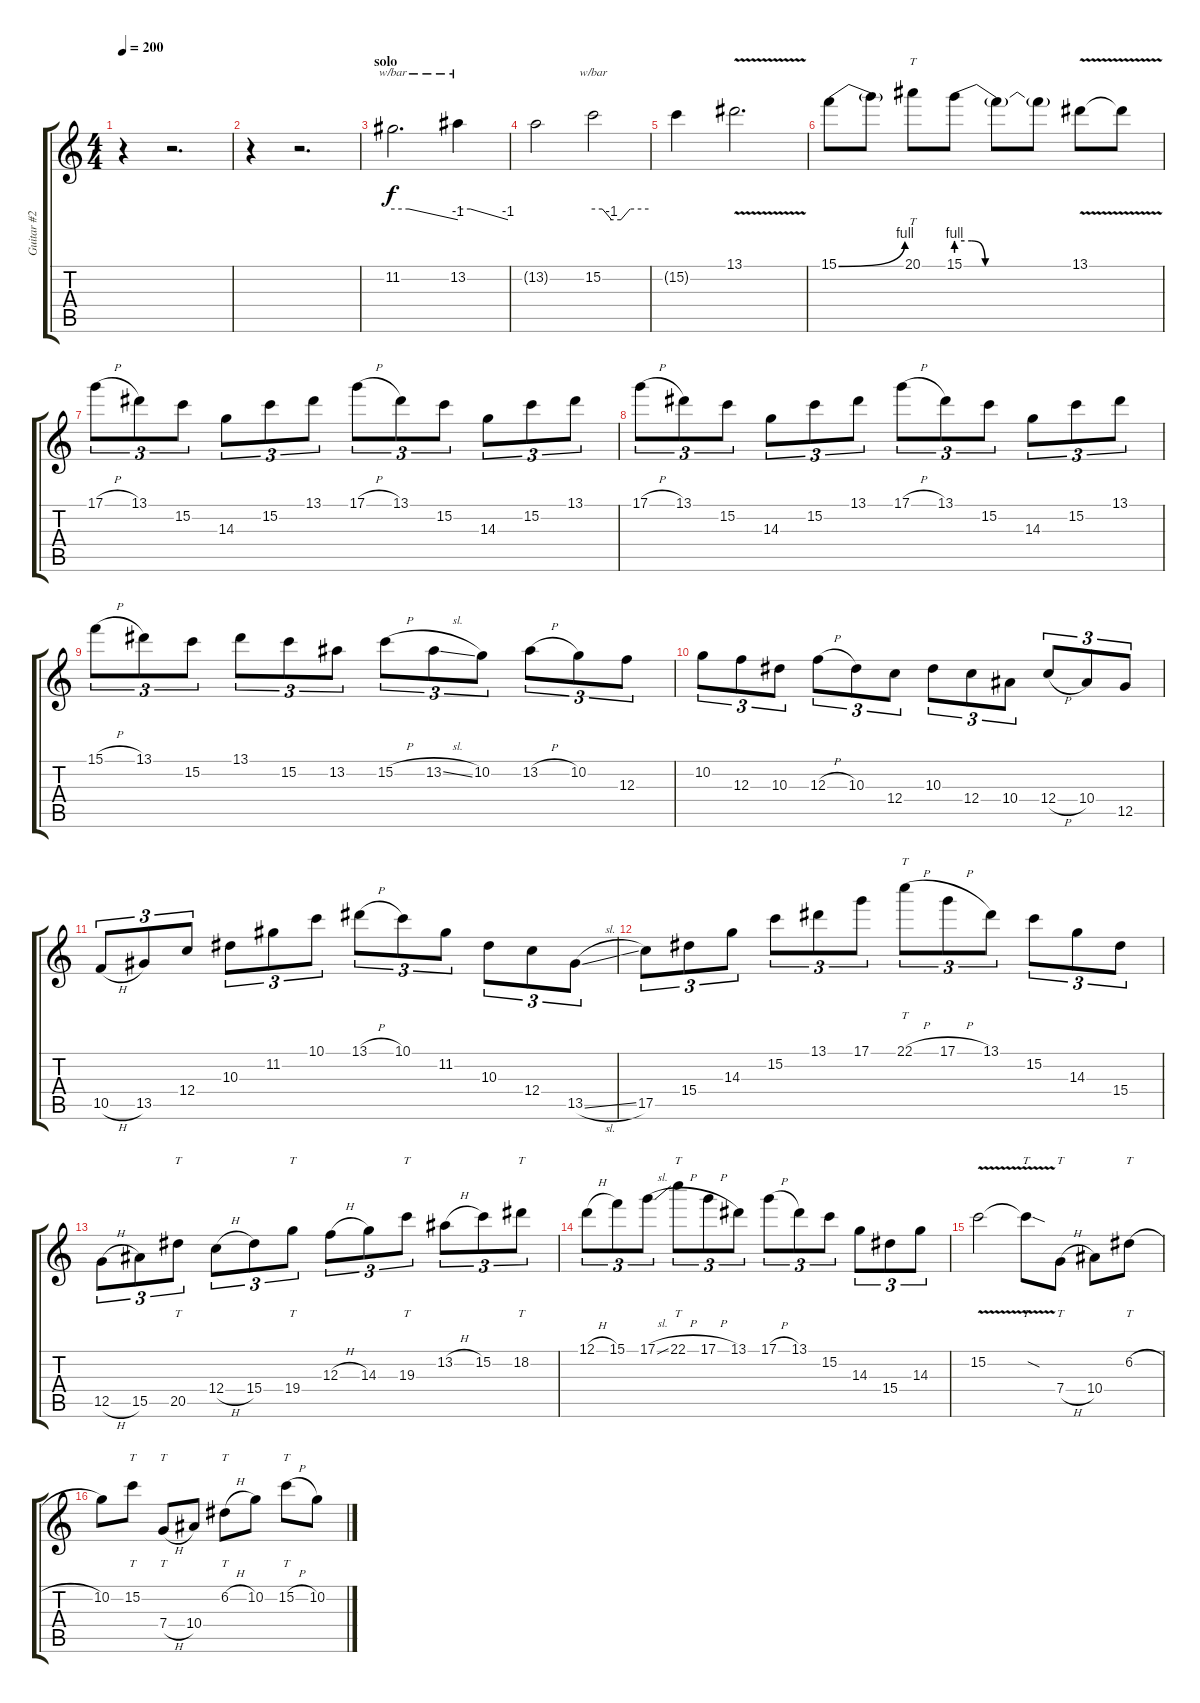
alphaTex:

\track ("Guitar #2" "Guitar #2") {instrument distortionguitar}
\staff {score tabs}
\tuning (D4 A3 F3 C3 G2 C2) {hide}
\ts (4 4)
\tempo 200
\clef g2
\ks c
r.4{dy f} r.2{d} |
r.4 r.2{d} |
\section ("" "solo")
11.2.2{d tbe (custom default 0 0 15 0 60 -4) balance 8} 13.2.4{tbe (custom default 0 0 15 0 60 -4)} |
13.2{t}.2 15.2.2{tbe (custom default 0 0 10 0 20 -4 30 -4 40 0 60 0)} |
15.2{t}.4 13.1{v}.2{d} |
15.1{be (bend 0 0 60 4)}.8 15.1{t}.8 20.1.8{tt} 15.1{be (custom 0 4 8 4 15 0 30 0 60 0)}.8 15.1{t}.8 15.1{t}.8 13.1{v}.8 13.1{t}.8 |
17.1{h}.8{tu (3 2)} 13.1.8{tu (3 2)} 15.2.8{tu (3 2)} 14.3.8{tu (3 2)} 15.2.8{tu (3 2)} 13.1.8{tu (3 2)} 17.1{h}.8{tu (3 2)} 13.1.8{tu (3 2)} 15.2.8{tu (3 2)} 14.3.8{tu (3 2)} 15.2.8{tu (3 2)} 13.1.8{tu (3 2)} |
17.1{h}.8{tu (3 2)} 13.1.8{tu (3 2)} 15.2.8{tu (3 2)} 14.3.8{tu (3 2)} 15.2.8{tu (3 2)} 13.1.8{tu (3 2)} 17.1{h}.8{tu (3 2)} 13.1.8{tu (3 2)} 15.2.8{tu (3 2)} 14.3.8{tu (3 2)} 15.2.8{tu (3 2)} 13.1.8{tu (3 2)} |
15.1{h}.8{tu (3 2)} 13.1.8{tu (3 2)} 15.2.8{tu (3 2)} 13.1.8{tu (3 2)} 15.2.8{tu (3 2)} 13.2.8{tu (3 2)} 15.2{h}.8{tu (3 2)} 13.2{sl}.8{tu (3 2)} 10.2.8{tu (3 2)} 13.2{h}.8{tu (3 2)} 10.2.8{tu (3 2)} 12.3.8{tu (3 2)} |
10.2.8{tu (3 2)} 12.3.8{tu (3 2)} 10.3.8{tu (3 2)} 12.3{h}.8{tu (3 2)} 10.3.8{tu (3 2)} 12.4.8{tu (3 2)} 10.3.8{tu (3 2)} 12.4.8{tu (3 2)} 10.4.8{tu (3 2)} 12.4{h}.8{tu (3 2)} 10.4.8{tu (3 2)} 12.5.8{tu (3 2)} |
10.5{h}.8{tu (3 2)} 13.5.8{tu (3 2)} 12.4.8{tu (3 2)} 10.3.8{tu (3 2)} 11.2.8{tu (3 2)} 10.1.8{tu (3 2)} 13.1{h}.8{tu (3 2)} 10.1.8{tu (3 2)} 11.2.8{tu (3 2)} 10.3.8{tu (3 2)} 12.4.8{tu (3 2)} 13.5{sl}.8{tu (3 2)} |
17.5.8{tu (3 2)} 15.4.8{tu (3 2)} 14.3.8{tu (3 2)} 15.2.8{tu (3 2)} 13.1.8{tu (3 2)} 17.1.8{tu (3 2)} 22.1{h}.8{tt tu (3 2)} 17.1{h}.8{tu (3 2)} 13.1.8{tu (3 2)} 15.2.8{tu (3 2)} 14.3.8{tu (3 2)} 15.4.8{tu (3 2)} |
12.5{h}.8{tu (3 2)} 15.5.8{tu (3 2)} 20.5.8{tt tu (3 2)} 12.4{h}.8{tu (3 2)} 15.4.8{tu (3 2)} 19.4.8{tt tu (3 2)} 12.3{h}.8{tu (3 2)} 14.3.8{tu (3 2)} 19.3.8{tt tu (3 2)} 13.2{h}.8{tu (3 2)} 15.2.8{tu (3 2)} 18.2.8{tt tu (3 2)} |
12.1{h}.8{tu (3 2)} 15.1.8{tu (3 2)} 17.1{sl}.8{tu (3 2)} 22.1{h}.8{tt tu (3 2)} 17.1{h}.8{tu (3 2)} 13.1.8{tu (3 2)} 17.1{h}.8{tu (3 2)} 13.1.8{tu (3 2)} 15.2.8{tu (3 2)} 14.3.8{tu (3 2)} 15.4.8{tu (3 2)} 14.3.8{tu (3 2)} |
15.2{v}.2 15.2{sod t}.8{tt} 7.4{h}.8{tt} 10.4.8 6.2{h}.8{tt} |
10.2.8 15.2.8{tt} 7.4{h}.8{tt} 10.4.8 6.2{h}.8{tt} 10.2.8 15.2{h}.8{tt} 10.2.8
